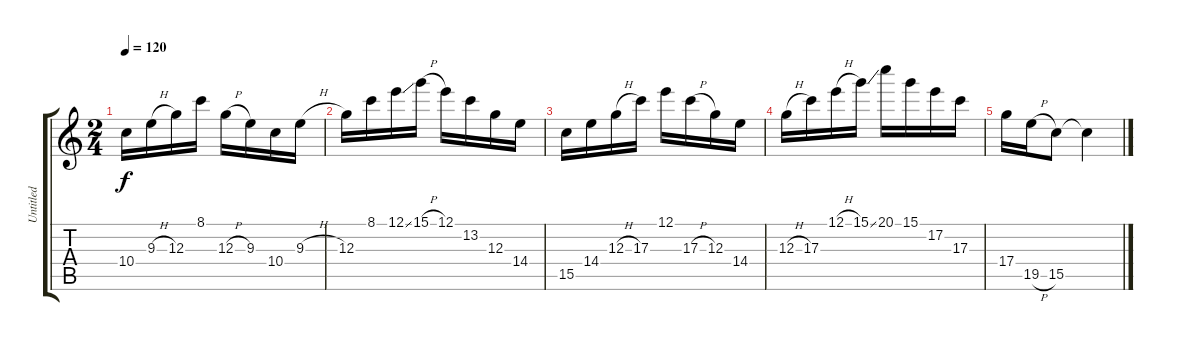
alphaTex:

\track ("Untitled" "Untitled") {instrument acousticguitarnylon}
\staff {score tabs}
\tuning (E4 B3 G3 D3 A2 E2) {hide}
\ts (2 4)
\tempo 120
\clef g2
\ks c
10.4.16{dy f} 9.3{h}.16 12.3.16 8.1.16 12.3{h}.16 9.3.16 10.4.16 9.3{h}.16 |
12.3.16 8.1.16 12.1{ss}.16 15.1{h}.16 12.1.16 13.2.16 12.3.16 14.4.16 |
15.5.16 14.4.16 12.3{h}.16 17.3.16 12.1.16 17.3{h}.16 12.3.16 14.4.16 |
12.3{h}.16 17.3.16 12.1{h}.16 15.1{ss}.16 20.1.16 15.1.16 17.2.16 17.3.16 |
17.4.16 19.5{h}.16 15.5.8 15.5{t}.4
